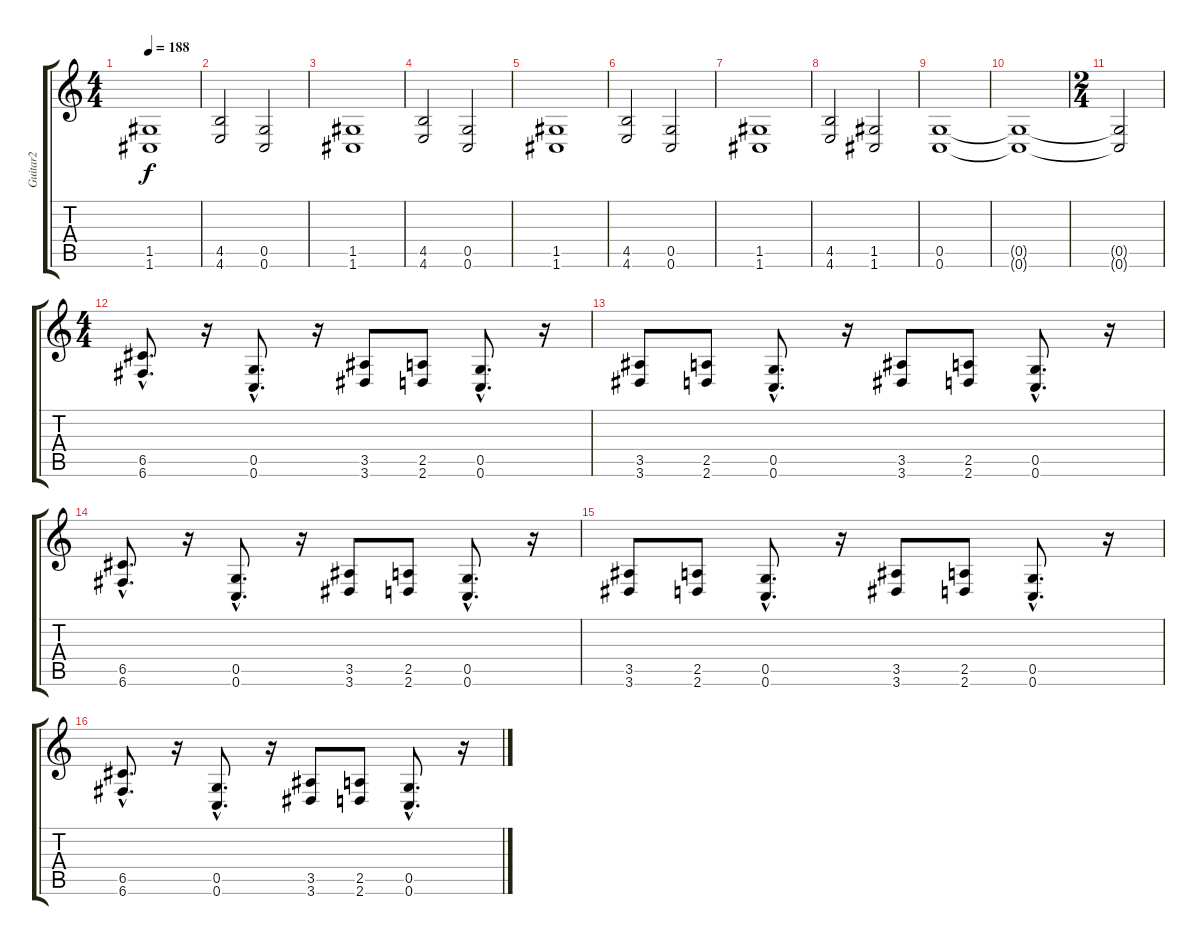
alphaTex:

\track ("Guitar2" "Guitar2") {instrument distortionguitar}
\staff {score tabs}
\tuning (D4 A3 F3 C3 G2 C2) {hide}
\ts (4 4)
\tempo 188
\clef g2
\ks c
(1.5 1.6).1{dy f instrument distortionguitar} |
(4.5 4.6).2 (0.5 0.6).2 |
(1.5 1.6).1 |
(4.5 4.6).2 (0.5 0.6).2 |
(1.5 1.6).1 |
(4.5 4.6).2 (0.5 0.6).2 |
(1.5 1.6).1 |
(4.5 4.6).2 (1.5 1.6).2 |
(0.5 0.6).1 |
(0.5{t} 0.6{t}).1 |
\ts (2 4)
(0.5{t} 0.6{t}).2 |
\ts (4 4)
(6.5{hac} 6.6{hac}).8{d} r.16 (0.5{hac} 0.6{hac}).8{d} r.16 (3.5 3.6).8 (2.5 2.6).8 (0.5{hac} 0.6{hac}).8{d} r.16 |
(3.5 3.6).8 (2.5 2.6).8 (0.5{hac} 0.6{hac}).8{d} r.16 (3.5 3.6).8 (2.5 2.6).8 (0.5{hac} 0.6{hac}).8{d} r.16 |
(6.5{hac} 6.6{hac}).8{d} r.16 (0.5{hac} 0.6{hac}).8{d} r.16 (3.5 3.6).8 (2.5 2.6).8 (0.5{hac} 0.6{hac}).8{d} r.16 |
(3.5 3.6).8 (2.5 2.6).8 (0.5{hac} 0.6{hac}).8{d} r.16 (3.5 3.6).8 (2.5 2.6).8 (0.5{hac} 0.6{hac}).8{d} r.16 |
(6.5{hac} 6.6{hac}).8{d} r.16 (0.5{hac} 0.6{hac}).8{d} r.16 (3.5 3.6).8 (2.5 2.6).8 (0.5{hac} 0.6{hac}).8{d} r.16
